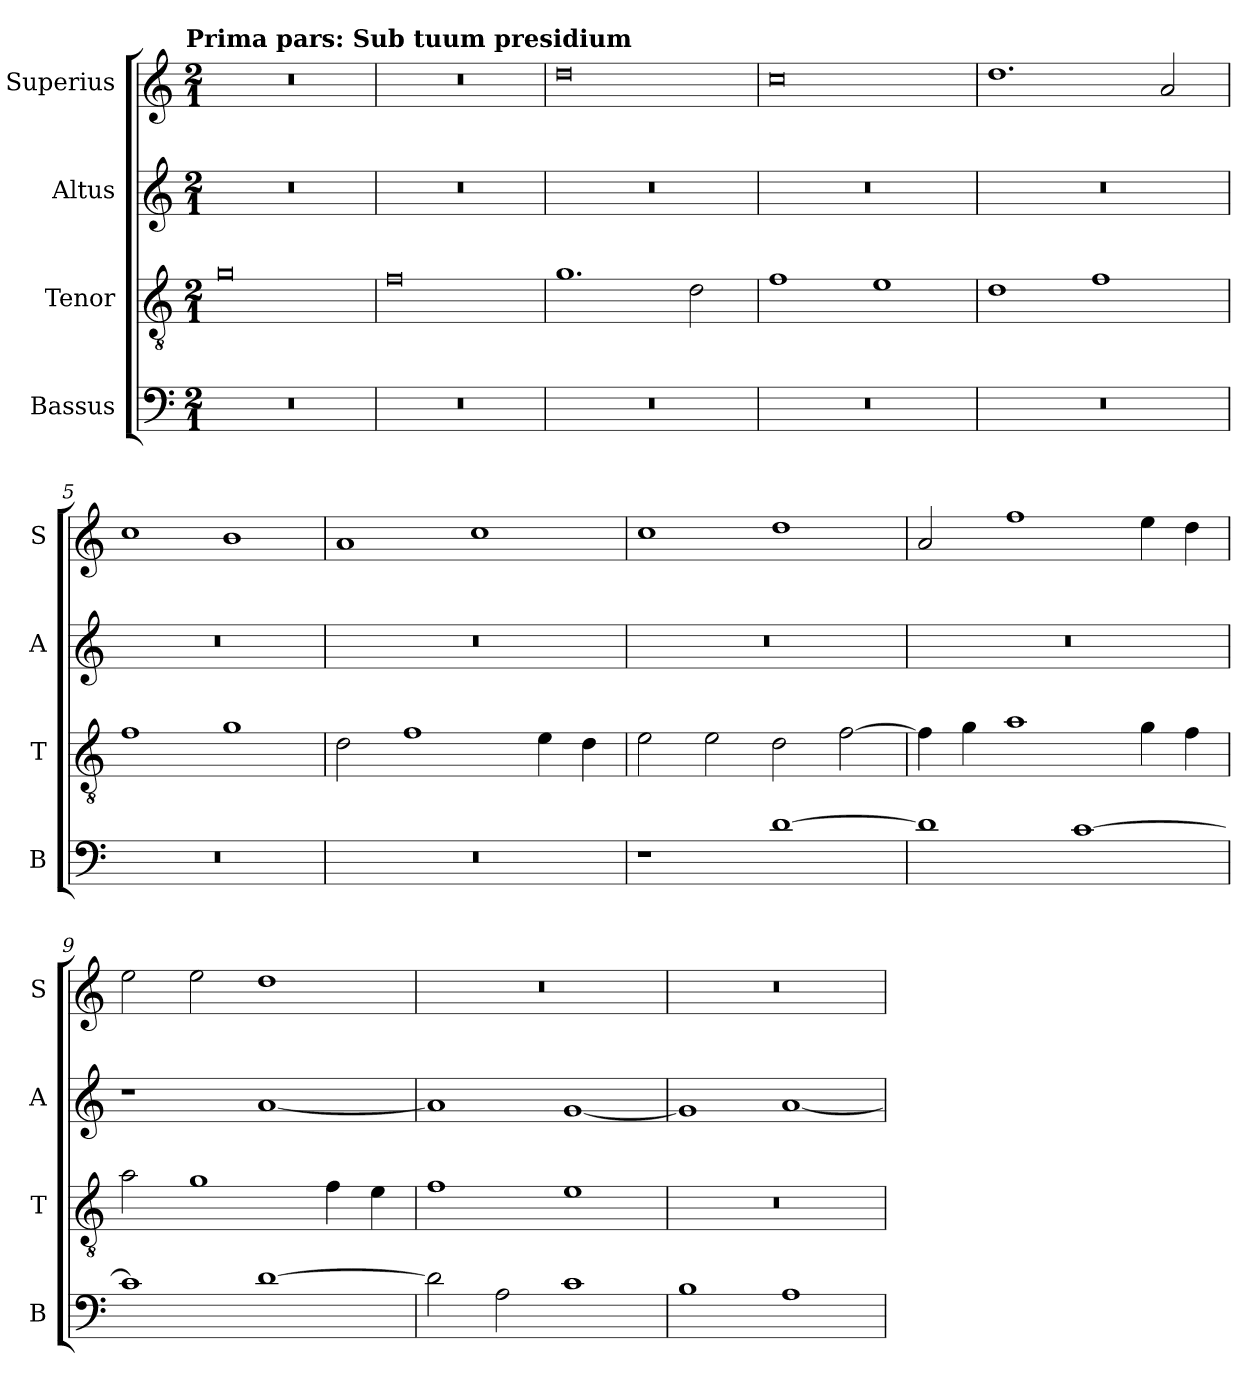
**kern	**kern	**kern	**kern
*part4	*part3	*part2	*part1
*staff4	*staff3	*staff2	*staff1
*I"Bassus	*I"Tenor	*I"Altus	*I"Superius
*I'B	*I'T	*I'A	*I'S
*clefF4	*clefGv2	*clefG2	*clefG2
*k[]	*k[]	*k[]	*k[]
*C:	*C:	*C:	*C:
!!LO:TX:omd:t=Prima pars&colon; Sub tuum presidium
*M2/1	*M2/1	*M2/1	*M2/1
=	=	=	=
0r	0g	0r	0r
=1	=1	=1	=1
0r	0f	0r	0r
=2	=2	=2	=2
0r	1.g	0r	0dd
.	2d	.	.
=3	=3	=3	=3
0r	1f	0r	0cc
.	1e	.	.
=4	=4	=4	=4
0r	1d	0r	1.dd
.	1f	.	.
.	.	.	2a
=5	=5	=5	=5
0r	1f	0r	1cc
.	1g	.	1b
=6	=6	=6	=6
0r	2d	0r	1a
.	1f	.	.
.	.	.	1cc
.	4e	.	.
.	4d	.	.
=7	=7	=7	=7
1r	2e	0r	1cc
.	2e	.	.
[1d	2d	.	1dd
.	[2f	.	.
=8	=8	=8	=8
1d]	4f]	0r	2a
.	4g	.	.
.	1a	.	1ff
[1c	.	.	.
.	4g	.	4ee
.	4f	.	4dd
=9	=9	=9	=9
1c]	2a	1r	2ee
.	1g	.	2ee
[1d	.	[1a	1dd
.	4f	.	.
.	4e	.	.
=10	=10	=10	=10
2d]	1f	1a]	0r
2A	.	.	.
1c	1e	[1g	.
=11	=11	=11	=11
1B	0r	1g]	0r
1A	.	[1a	.
=	=	=	=
*-	*-	*-	*-
